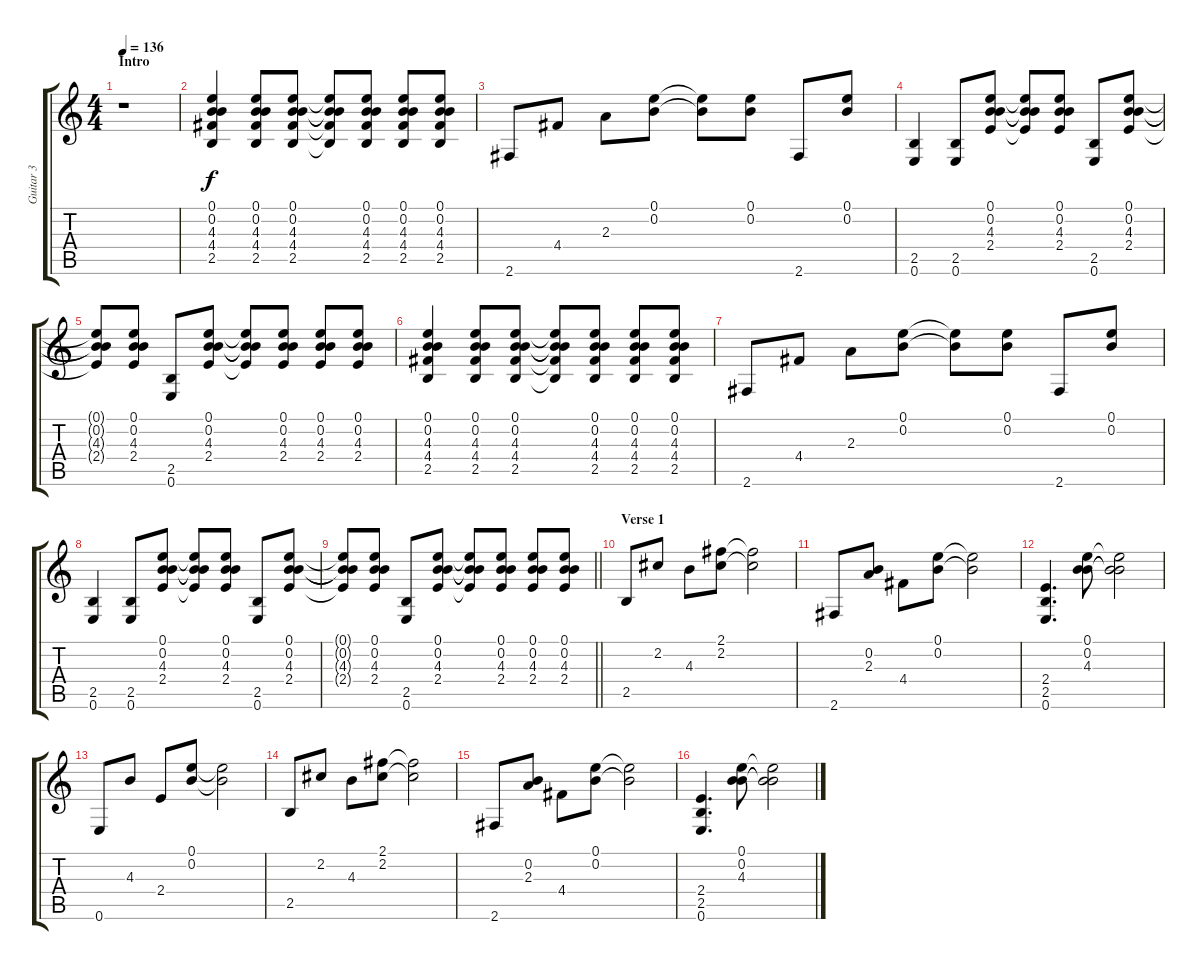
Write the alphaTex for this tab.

\track ("Guitar 3" "Guitar 3") {instrument distortionguitar}
\staff {score tabs}
\tuning (E4 B3 G3 D3 A2 E2) {hide}
\ts (4 4)
\section ("" "Intro")
\tempo 136
\clef g2
\ks c
r.1{dy f instrument distortionguitar} |
(0.1 0.2 4.3 4.4 2.5).4 (0.1 0.2 4.3 4.4 2.5).8 (0.1 0.2 4.3 4.4 2.5).8 (0.1{t} 0.2{t} 4.3{t} 4.4{t} 2.5{t}).8 (0.1 0.2 4.3 4.4 2.5).8 (0.1 0.2 4.3 4.4 2.5).8 (0.1 0.2 4.3 4.4 2.5).8 |
2.6.8 4.4.8 2.3.8 (0.1 0.2).8 (0.1{t} 0.2{t}).8 (0.1 0.2).8 2.6.8 (0.1 0.2).8 |
(2.5 0.6).4 (2.5 0.6).8 (0.1 0.2 4.3 2.4).8 (0.1{t} 0.2{t} 4.3{t} 2.4{t}).8 (0.1 0.2 4.3 2.4).8 (2.5 0.6).8 (0.1 0.2 4.3 2.4).8 |
(0.1{t} 0.2{t} 4.3{t} 2.4{t}).8 (0.1 0.2 4.3 2.4).8 (2.5 0.6).8 (0.1 0.2 4.3 2.4).8 (0.1{t} 0.2{t} 4.3{t} 2.4{t}).8 (0.1 0.2 4.3 2.4).8 (0.1 0.2 4.3 2.4).8 (0.1 0.2 4.3 2.4).8 |
(0.1 0.2 4.3 4.4 2.5).4 (0.1 0.2 4.3 4.4 2.5).8 (0.1 0.2 4.3 4.4 2.5).8 (0.1{t} 0.2{t} 4.3{t} 4.4{t} 2.5{t}).8 (0.1 0.2 4.3 4.4 2.5).8 (0.1 0.2 4.3 4.4 2.5).8 (0.1 0.2 4.3 4.4 2.5).8 |
2.6.8 4.4.8 2.3.8 (0.1 0.2).8 (0.1{t} 0.2{t}).8 (0.1 0.2).8 2.6.8 (0.1 0.2).8 |
(2.5 0.6).4 (2.5 0.6).8 (0.1 0.2 4.3 2.4).8 (0.1{t} 0.2{t} 4.3{t} 2.4{t}).8 (0.1 0.2 4.3 2.4).8 (2.5 0.6).8 (0.1 0.2 4.3 2.4).8 |
\barLineRight lightlight
(0.1{t} 0.2{t} 4.3{t} 2.4{t}).8 (0.1 0.2 4.3 2.4).8 (2.5 0.6).8 (0.1 0.2 4.3 2.4).8 (0.1{t} 0.2{t} 4.3{t} 2.4{t}).8 (0.1 0.2 4.3 2.4).8 (0.1 0.2 4.3 2.4).8 (0.1 0.2 4.3 2.4).8 |
\section ("" "Verse 1")
2.5.8 2.2.8 4.3.8 (2.1 2.2).8 (2.1{t} 2.2{t}).2 |
2.6.8 (0.2 2.3).8 4.4.8 (0.1 0.2).8 (0.1{t} 0.2{t}).2 |
(2.4 2.5 0.6).4{d} (0.1 0.2 4.3).8 (0.1{t} 0.2{t} 4.3{t}).2 |
0.6.8 4.3.8 2.4.8 (0.1 0.2).8 (0.1{t} 0.2{t}).2 |
2.5.8 2.2.8 4.3.8 (2.1 2.2).8 (2.1{t} 2.2{t}).2 |
2.6.8 (0.2 2.3).8 4.4.8 (0.1 0.2).8 (0.1{t} 0.2{t}).2 |
(2.4 2.5 0.6).4{d} (0.1 0.2 4.3).8 (0.1{t} 0.2{t} 4.3{t}).2
